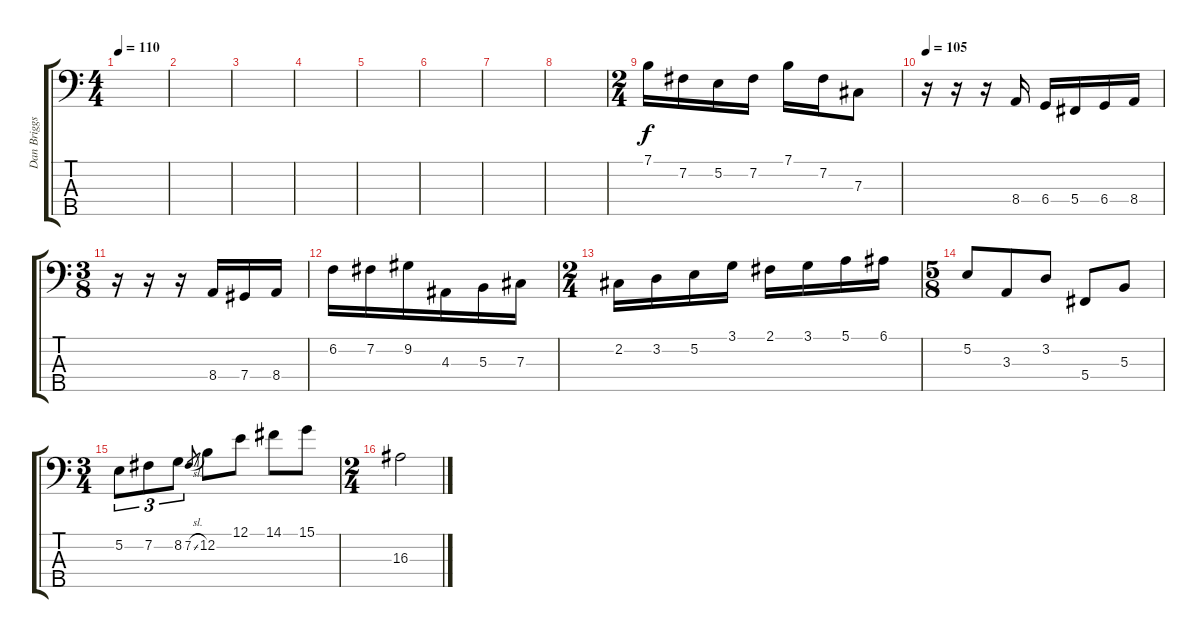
\track ("Dan Briggs - Bass" "Dan Briggs") {instrument electricbassfinger}
\staff {score tabs}
\tuning (E2 B1 Gb1 Db1 Ab0) {hide}
\ts (4 4)
\tempo 110
\clef f4
\ks c
|
|
|
|
|
|
|
|
\ts (2 4)
7.1.16 7.2.16 5.2.16 7.2.16 7.1.16 7.2.16 7.3.8 |
\tempo 105
r.16 r.16 r.16 8.4.16 6.4.16 5.4.16 6.4.16 8.4.16 |
\ts (3 8)
r.16 r.16 r.16 8.4.16 7.4.16 8.4.16 |
6.2.16 7.2.16 9.2.16 4.3.16 5.3.16 7.3.16 |
\ts (2 4)
2.2.16 3.2.16 5.2.16 3.1.16 2.1.16 3.1.16 5.1.16 6.1.16 |
\ts (5 8)
5.2.8 3.3.8 3.2.8 5.4.8 5.3.8 |
\ts (3 4)
5.2.8{tu (3 2)} 7.2.8{tu (3 2)} 8.2.8{tu (3 2)} 7.2{sl}.8{gr} 12.2.8 12.1.8 14.1.8 15.1.8 |
\ts (2 4)
16.3.2
